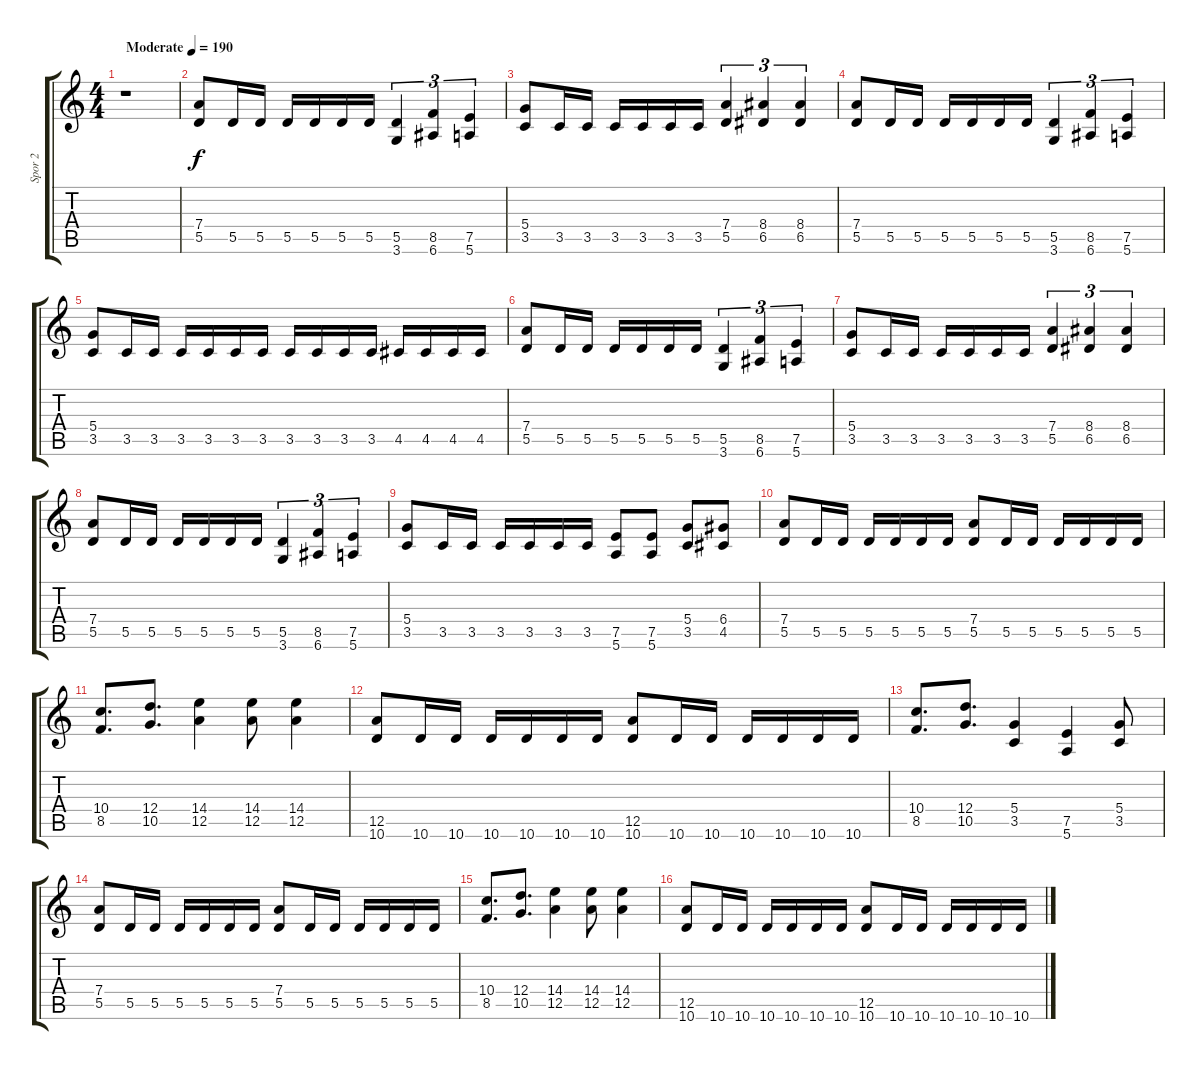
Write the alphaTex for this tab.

\track ("Spor 2" "Spor 2") {instrument distortionguitar}
\staff {score tabs}
\tuning (E4 B3 G3 D3 A2 E2) {hide}
\ts (4 4)
\tempo (190 "Moderate")
\clef g2
\ks c
r.1{dy f instrument distortionguitar} |
(7.4 5.5).8 5.5.16 5.5.16 5.5.16 5.5.16 5.5.16 5.5.16 (5.5 3.6).4{tu (3 2)} (8.5 6.6).4{tu (3 2)} (7.5 5.6).4{tu (3 2)} |
(5.4 3.5).8 3.5.16 3.5.16 3.5.16 3.5.16 3.5.16 3.5.16 (7.4 5.5).4{tu (3 2)} (8.4 6.5).4{tu (3 2)} (8.4 6.5).4{tu (3 2)} |
(7.4 5.5).8 5.5.16 5.5.16 5.5.16 5.5.16 5.5.16 5.5.16 (5.5 3.6).4{tu (3 2)} (8.5 6.6).4{tu (3 2)} (7.5 5.6).4{tu (3 2)} |
(5.4 3.5).8 3.5.16 3.5.16 3.5.16 3.5.16 3.5.16 3.5.16 3.5.16 3.5.16 3.5.16 3.5.16 4.5.16 4.5.16 4.5.16 4.5.16 |
(7.4 5.5).8 5.5.16 5.5.16 5.5.16 5.5.16 5.5.16 5.5.16 (5.5 3.6).4{tu (3 2)} (8.5 6.6).4{tu (3 2)} (7.5 5.6).4{tu (3 2)} |
(5.4 3.5).8 3.5.16 3.5.16 3.5.16 3.5.16 3.5.16 3.5.16 (7.4 5.5).4{tu (3 2)} (8.4 6.5).4{tu (3 2)} (8.4 6.5).4{tu (3 2)} |
(7.4 5.5).8 5.5.16 5.5.16 5.5.16 5.5.16 5.5.16 5.5.16 (5.5 3.6).4{tu (3 2)} (8.5 6.6).4{tu (3 2)} (7.5 5.6).4{tu (3 2)} |
(5.4 3.5).8 3.5.16 3.5.16 3.5.16 3.5.16 3.5.16 3.5.16 (7.5 5.6).8 (7.5 5.6).8 (5.4 3.5).8 (6.4 4.5).8 |
(7.4 5.5).8 5.5.16 5.5.16 5.5.16 5.5.16 5.5.16 5.5.16 (7.4 5.5).8 5.5.16 5.5.16 5.5.16 5.5.16 5.5.16 5.5.16 |
(10.4 8.5).8{d} (12.4 10.5).8{d} (14.4 12.5).4 (14.4 12.5).8 (14.4 12.5).4 |
(12.5 10.6).8 10.6.16 10.6.16 10.6.16 10.6.16 10.6.16 10.6.16 (12.5 10.6).8 10.6.16 10.6.16 10.6.16 10.6.16 10.6.16 10.6.16 |
(10.4 8.5).8{d} (12.4 10.5).8{d} (5.4 3.5).4 (7.5 5.6).4 (5.4 3.5).8 |
(7.4 5.5).8 5.5.16 5.5.16 5.5.16 5.5.16 5.5.16 5.5.16 (7.4 5.5).8 5.5.16 5.5.16 5.5.16 5.5.16 5.5.16 5.5.16 |
(10.4 8.5).8{d} (12.4 10.5).8{d} (14.4 12.5).4 (14.4 12.5).8 (14.4 12.5).4 |
(12.5 10.6).8 10.6.16 10.6.16 10.6.16 10.6.16 10.6.16 10.6.16 (12.5 10.6).8 10.6.16 10.6.16 10.6.16 10.6.16 10.6.16 10.6.16
